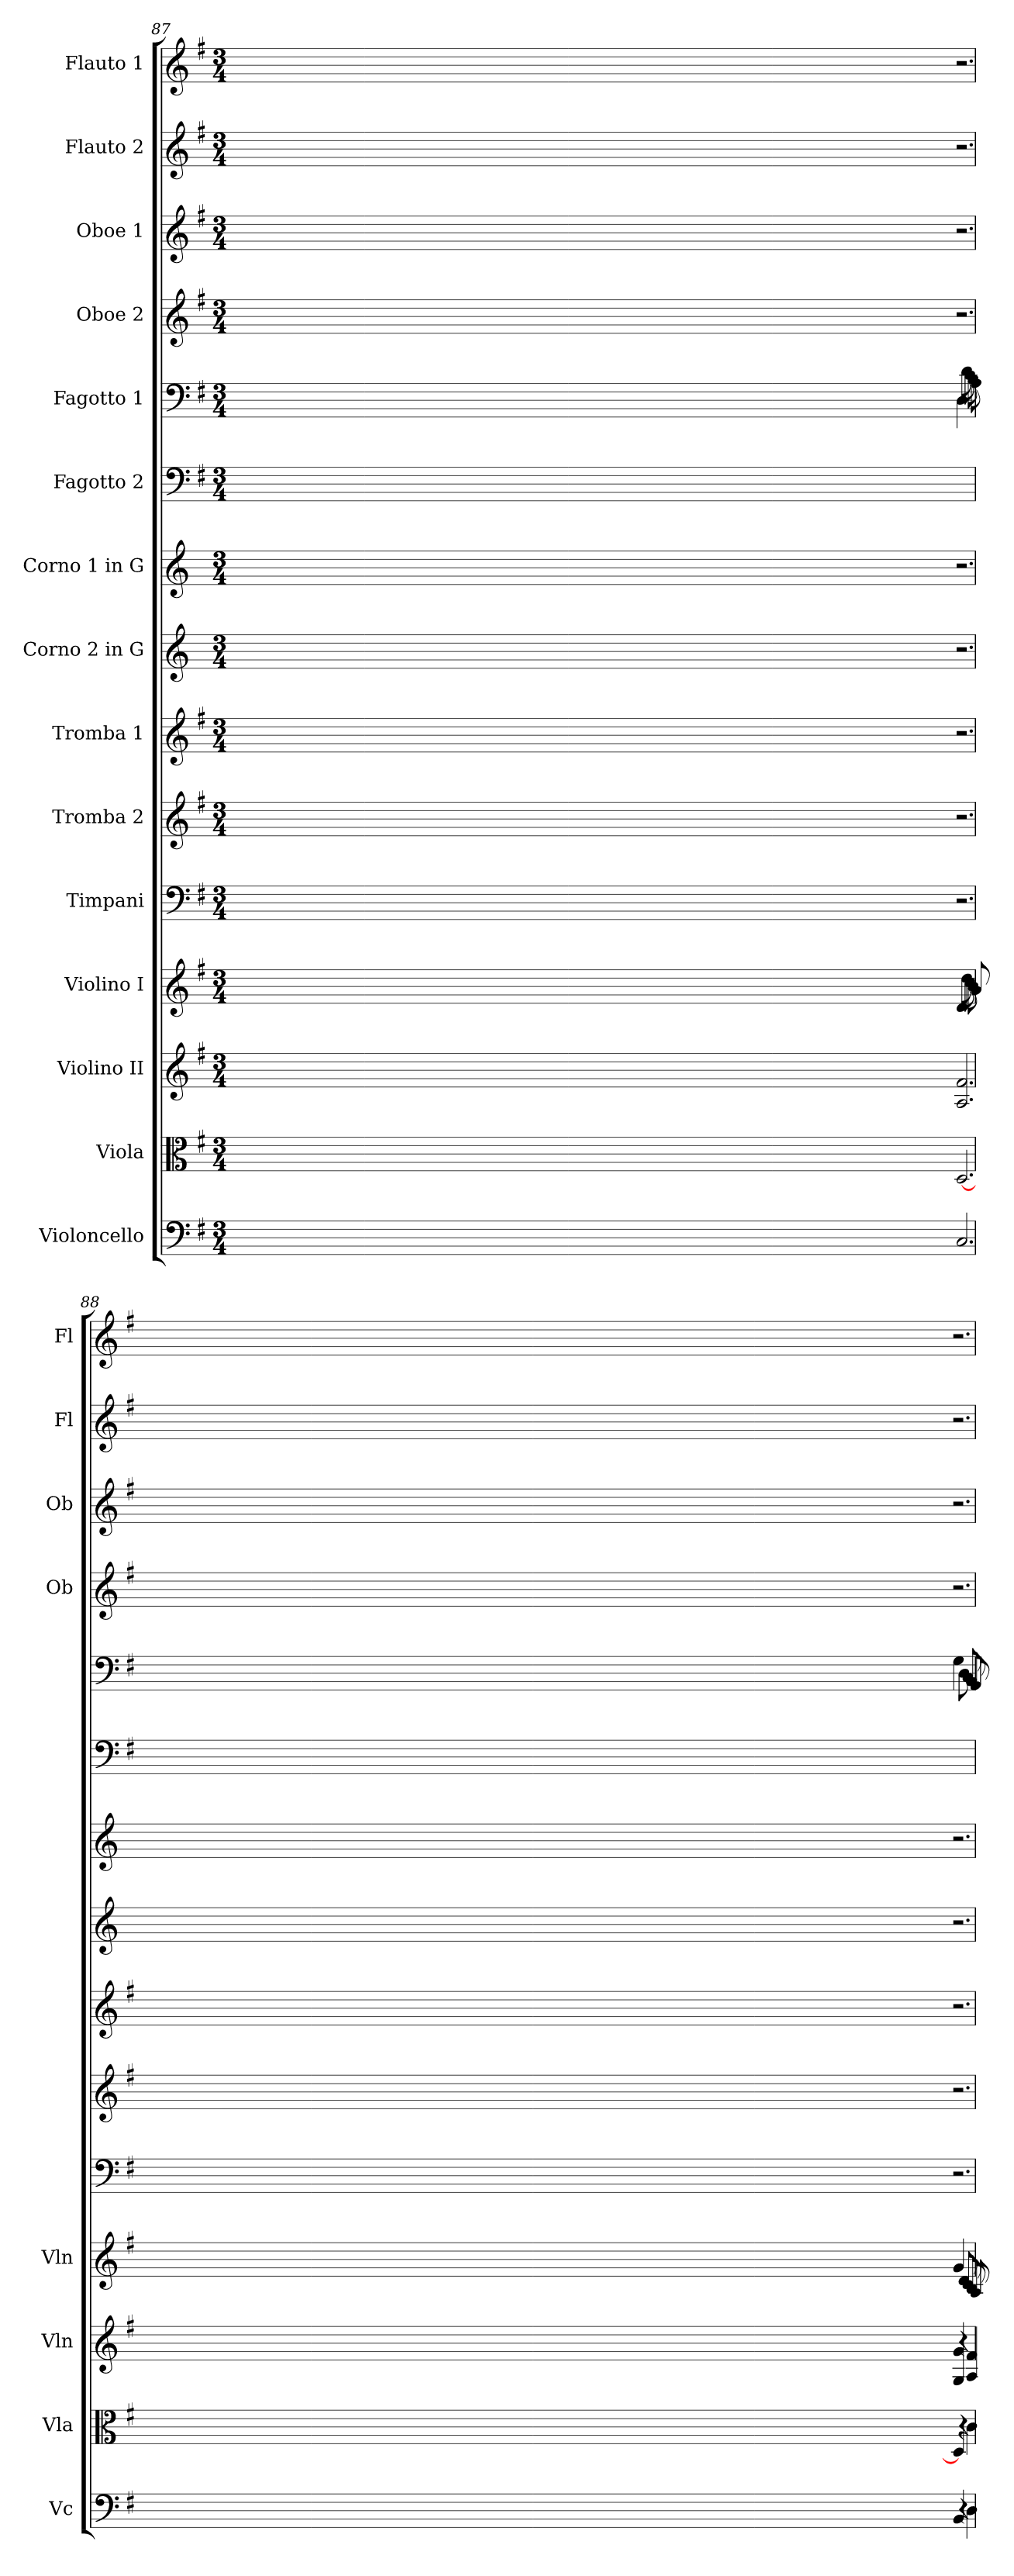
**kern	**kern	**kern	**kern	**kern	**kern	**kern	**kern	**kern	**kern	**kern	**kern	**kern	**kern	**kern
*part15	*part14	*part13	*part12	*part11	*part10	*part9	*part8	*part7	*part6	*part5	*part4	*part3	*part2	*part1
*staff15	*staff14	*staff13	*staff12	*staff11	*staff10	*staff9	*staff8	*staff7	*staff6	*staff5	*staff4	*staff3	*staff2	*staff1
*I"Violoncello	*I"Viola	*I"Violino II	*I"Violino I	*I"Timpani	*I"Tromba 2	*I"Tromba 1	*I"Corno 2 in G	*I"Corno 1 in G	*I"Fagotto 2	*I"Fagotto 1	*I"Oboe 2	*I"Oboe 1	*I"Flauto 2	*I"Flauto 1
*I'Vc	*I'Vla	*I'Vln	*I'Vln	*	*	*	*	*	*	*	*I'Ob	*I'Ob	*I'Fl	*I'Fl
*clefF4	*clefC3	*clefG2	*clefG2	*clefF4	*clefG2	*clefG2	*clefG2	*clefG2	*clefF4	*clefF4	*clefG2	*clefG2	*clefG2	*clefG2
*	*	*	*	*	*ITrd1c2	*ITrd1c2	*ITrd-4c-7	*ITrd-4c-7	*	*	*	*	*	*
*k[f#]	*k[f#]	*k[f#]	*k[f#]	*k[f#]	*k[b-]	*k[b-]	*k[f#]	*k[f#]	*k[f#]	*k[f#]	*k[f#]	*k[f#]	*k[f#]	*k[f#]
*G:	*G:	*G:	*G:	*G:	*F:	*F:	*G:	*G:	*G:	*G:	*G:	*G:	*G:	*G:
*M3/4	*M3/4	*M3/4	*M3/4	*M3/4	*M3/4	*M3/4	*M3/4	*M3/4	*M3/4	*M3/4	*M3/4	*M3/4	*M3/4	*M3/4
=87	=87	=87	=87	=87	=87	=87	=87	=87	=87	=87	=87	=87	=87	=87
1ryy	1ryy	1ryy	1ryy	1ryy	1ryy	1ryy	1ryy	1ryy	1ryy	1ryy	1ryy	1ryy	1ryy	1ryy
1ryy	1ryy	1ryy	1ryy	1ryy	1ryy	1ryy	1ryy	1ryy	1ryy	1ryy	1ryy	1ryy	1ryy	1ryy
1ryy	1ryy	1ryy	1ryy	1ryy	1ryy	1ryy	1ryy	1ryy	1ryy	1ryy	1ryy	1ryy	1ryy	1ryy
1ryy	1ryy	1ryy	1ryy	1ryy	1ryy	1ryy	1ryy	1ryy	1ryy	1ryy	1ryy	1ryy	1ryy	1ryy
1ryy	1ryy	1ryy	1ryy	1ryy	1ryy	1ryy	1ryy	1ryy	1ryy	1ryy	1ryy	1ryy	1ryy	1ryy
1ryy	1ryy	1ryy	1ryy	1ryy	1ryy	1ryy	1ryy	1ryy	1ryy	1ryy	1ryy	1ryy	1ryy	1ryy
1ryy	1ryy	1ryy	1ryy	1ryy	1ryy	1ryy	1ryy	1ryy	1ryy	1ryy	1ryy	1ryy	1ryy	1ryy
1ryy	1ryy	1ryy	1ryy	1ryy	1ryy	1ryy	1ryy	1ryy	1ryy	1ryy	1ryy	1ryy	1ryy	1ryy
1ryy	1ryy	1ryy	1ryy	1ryy	1ryy	1ryy	1ryy	1ryy	1ryy	1ryy	1ryy	1ryy	1ryy	1ryy
1ryy	1ryy	1ryy	1ryy	1ryy	1ryy	1ryy	1ryy	1ryy	1ryy	1ryy	1ryy	1ryy	1ryy	1ryy
1ryy	1ryy	1ryy	1ryy	1ryy	1ryy	1ryy	1ryy	1ryy	1ryy	1ryy	1ryy	1ryy	1ryy	1ryy
1ryy	1ryy	1ryy	1ryy	1ryy	1ryy	1ryy	1ryy	1ryy	1ryy	1ryy	1ryy	1ryy	1ryy	1ryy
1ryy	1ryy	1ryy	1ryy	1ryy	1ryy	1ryy	1ryy	1ryy	1ryy	1ryy	1ryy	1ryy	1ryy	1ryy
1ryy	1ryy	1ryy	1ryy	1ryy	1ryy	1ryy	1ryy	1ryy	1ryy	1ryy	1ryy	1ryy	1ryy	1ryy
1ryy	1ryy	1ryy	1ryy	1ryy	1ryy	1ryy	1ryy	1ryy	1ryy	1ryy	1ryy	1ryy	1ryy	1ryy
1ryy	1ryy	1ryy	1ryy	1ryy	1ryy	1ryy	1ryy	1ryy	1ryy	1ryy	1ryy	1ryy	1ryy	1ryy
1ryy	1ryy	1ryy	1ryy	1ryy	1ryy	1ryy	1ryy	1ryy	1ryy	1ryy	1ryy	1ryy	1ryy	1ryy
1ryy	1ryy	1ryy	1ryy	1ryy	1ryy	1ryy	1ryy	1ryy	1ryy	1ryy	1ryy	1ryy	1ryy	1ryy
1ryy	1ryy	1ryy	1ryy	1ryy	1ryy	1ryy	1ryy	1ryy	1ryy	1ryy	1ryy	1ryy	1ryy	1ryy
1ryy	1ryy	1ryy	1ryy	1ryy	1ryy	1ryy	1ryy	1ryy	1ryy	1ryy	1ryy	1ryy	1ryy	1ryy
1ryy	1ryy	1ryy	1ryy	1ryy	1ryy	1ryy	1ryy	1ryy	1ryy	1ryy	1ryy	1ryy	1ryy	1ryy
1ryy	1ryy	1ryy	1ryy	1ryy	1ryy	1ryy	1ryy	1ryy	1ryy	1ryy	1ryy	1ryy	1ryy	1ryy
1ryy	1ryy	1ryy	1ryy	1ryy	1ryy	1ryy	1ryy	1ryy	1ryy	1ryy	1ryy	1ryy	1ryy	1ryy
1ryy	1ryy	1ryy	1ryy	1ryy	1ryy	1ryy	1ryy	1ryy	1ryy	1ryy	1ryy	1ryy	1ryy	1ryy
1ryy	1ryy	1ryy	1ryy	1ryy	1ryy	1ryy	1ryy	1ryy	1ryy	1ryy	1ryy	1ryy	1ryy	1ryy
1ryy	1ryy	1ryy	1ryy	1ryy	1ryy	1ryy	1ryy	1ryy	1ryy	1ryy	1ryy	1ryy	1ryy	1ryy
1ryy	1ryy	1ryy	1ryy	1ryy	1ryy	1ryy	1ryy	1ryy	1ryy	1ryy	1ryy	1ryy	1ryy	1ryy
1ryy	1ryy	1ryy	1ryy	1ryy	1ryy	1ryy	1ryy	1ryy	1ryy	1ryy	1ryy	1ryy	1ryy	1ryy
1ryy	1ryy	1ryy	1ryy	1ryy	1ryy	1ryy	1ryy	1ryy	1ryy	1ryy	1ryy	1ryy	1ryy	1ryy
1ryy	1ryy	1ryy	1ryy	1ryy	1ryy	1ryy	1ryy	1ryy	1ryy	1ryy	1ryy	1ryy	1ryy	1ryy
1ryy	1ryy	1ryy	1ryy	1ryy	1ryy	1ryy	1ryy	1ryy	1ryy	1ryy	1ryy	1ryy	1ryy	1ryy
1ryy	1ryy	1ryy	1ryy	1ryy	1ryy	1ryy	1ryy	1ryy	1ryy	1ryy	1ryy	1ryy	1ryy	1ryy
1ryy	1ryy	1ryy	1ryy	1ryy	1ryy	1ryy	1ryy	1ryy	1ryy	1ryy	1ryy	1ryy	1ryy	1ryy
1ryy	1ryy	1ryy	1ryy	1ryy	1ryy	1ryy	1ryy	1ryy	1ryy	1ryy	1ryy	1ryy	1ryy	1ryy
1ryy	1ryy	1ryy	1ryy	1ryy	1ryy	1ryy	1ryy	1ryy	1ryy	1ryy	1ryy	1ryy	1ryy	1ryy
1ryy	1ryy	1ryy	1ryy	1ryy	1ryy	1ryy	1ryy	1ryy	1ryy	1ryy	1ryy	1ryy	1ryy	1ryy
1ryy	1ryy	1ryy	1ryy	1ryy	1ryy	1ryy	1ryy	1ryy	1ryy	1ryy	1ryy	1ryy	1ryy	1ryy
1ryy	1ryy	1ryy	1ryy	1ryy	1ryy	1ryy	1ryy	1ryy	1ryy	1ryy	1ryy	1ryy	1ryy	1ryy
1ryy	1ryy	1ryy	1ryy	1ryy	1ryy	1ryy	1ryy	1ryy	1ryy	1ryy	1ryy	1ryy	1ryy	1ryy
1ryy	1ryy	1ryy	1ryy	1ryy	1ryy	1ryy	1ryy	1ryy	1ryy	1ryy	1ryy	1ryy	1ryy	1ryy
1ryy	1ryy	1ryy	1ryy	1ryy	1ryy	1ryy	1ryy	1ryy	1ryy	1ryy	1ryy	1ryy	1ryy	1ryy
1ryy	1ryy	1ryy	1ryy	1ryy	1ryy	1ryy	1ryy	1ryy	1ryy	1ryy	1ryy	1ryy	1ryy	1ryy
1ryy	1ryy	1ryy	1ryy	1ryy	1ryy	1ryy	1ryy	1ryy	1ryy	1ryy	1ryy	1ryy	1ryy	1ryy
1ryy	1ryy	1ryy	1ryy	1ryy	1ryy	1ryy	1ryy	1ryy	1ryy	1ryy	1ryy	1ryy	1ryy	1ryy
1ryy	1ryy	1ryy	1ryy	1ryy	1ryy	1ryy	1ryy	1ryy	1ryy	1ryy	1ryy	1ryy	1ryy	1ryy
1ryy	1ryy	1ryy	1ryy	1ryy	1ryy	1ryy	1ryy	1ryy	1ryy	1ryy	1ryy	1ryy	1ryy	1ryy
1ryy	1ryy	1ryy	1ryy	1ryy	1ryy	1ryy	1ryy	1ryy	1ryy	1ryy	1ryy	1ryy	1ryy	1ryy
1ryy	1ryy	1ryy	1ryy	1ryy	1ryy	1ryy	1ryy	1ryy	1ryy	1ryy	1ryy	1ryy	1ryy	1ryy
1ryy	1ryy	1ryy	1ryy	1ryy	1ryy	1ryy	1ryy	1ryy	1ryy	1ryy	1ryy	1ryy	1ryy	1ryy
1ryy	1ryy	1ryy	1ryy	1ryy	1ryy	1ryy	1ryy	1ryy	1ryy	1ryy	1ryy	1ryy	1ryy	1ryy
1ryy	1ryy	1ryy	1ryy	1ryy	1ryy	1ryy	1ryy	1ryy	1ryy	1ryy	1ryy	1ryy	1ryy	1ryy
1ryy	1ryy	1ryy	1ryy	1ryy	1ryy	1ryy	1ryy	1ryy	1ryy	1ryy	1ryy	1ryy	1ryy	1ryy
1ryy	1ryy	1ryy	1ryy	1ryy	1ryy	1ryy	1ryy	1ryy	1ryy	1ryy	1ryy	1ryy	1ryy	1ryy
1ryy	1ryy	1ryy	1ryy	1ryy	1ryy	1ryy	1ryy	1ryy	1ryy	1ryy	1ryy	1ryy	1ryy	1ryy
1ryy	1ryy	1ryy	1ryy	1ryy	1ryy	1ryy	1ryy	1ryy	1ryy	1ryy	1ryy	1ryy	1ryy	1ryy
1ryy	1ryy	1ryy	1ryy	1ryy	1ryy	1ryy	1ryy	1ryy	1ryy	1ryy	1ryy	1ryy	1ryy	1ryy
1ryy	1ryy	1ryy	1ryy	1ryy	1ryy	1ryy	1ryy	1ryy	1ryy	1ryy	1ryy	1ryy	1ryy	1ryy
1ryy	1ryy	1ryy	1ryy	1ryy	1ryy	1ryy	1ryy	1ryy	1ryy	1ryy	1ryy	1ryy	1ryy	1ryy
1ryy	1ryy	1ryy	1ryy	1ryy	1ryy	1ryy	1ryy	1ryy	1ryy	1ryy	1ryy	1ryy	1ryy	1ryy
1ryy	1ryy	1ryy	1ryy	1ryy	1ryy	1ryy	1ryy	1ryy	1ryy	1ryy	1ryy	1ryy	1ryy	1ryy
1ryy	1ryy	1ryy	1ryy	1ryy	1ryy	1ryy	1ryy	1ryy	1ryy	1ryy	1ryy	1ryy	1ryy	1ryy
1ryy	1ryy	1ryy	1ryy	1ryy	1ryy	1ryy	1ryy	1ryy	1ryy	1ryy	1ryy	1ryy	1ryy	1ryy
1ryy	1ryy	1ryy	1ryy	1ryy	1ryy	1ryy	1ryy	1ryy	1ryy	1ryy	1ryy	1ryy	1ryy	1ryy
1ryy	1ryy	1ryy	1ryy	1ryy	1ryy	1ryy	1ryy	1ryy	1ryy	1ryy	1ryy	1ryy	1ryy	1ryy
1ryy	1ryy	1ryy	1ryy	1ryy	1ryy	1ryy	1ryy	1ryy	1ryy	1ryy	1ryy	1ryy	1ryy	1ryy
2.C	[2.D	2.A 2.f#	4d	2.r	2.r	2.r	2.r	2.r	2.ryy	4D	2.r	2.r	2.r	2.r
.	.	.	8dd	.	.	.	.	.	.	8d	.	.	.	.
.	.	.	8cc	.	.	.	.	.	.	8c	.	.	.	.
.	.	.	8b	.	.	.	.	.	.	8B	.	.	.	.
.	.	.	8a	.	.	.	.	.	.	8A	.	.	.	.
=88	=88	=88	=88	=88	=88	=88	=88	=88	=88	=88	=88	=88	=88	=88
1ryy	1ryy	1ryy	1ryy	1ryy	1ryy	1ryy	1ryy	1ryy	1ryy	1ryy	1ryy	1ryy	1ryy	1ryy
1ryy	1ryy	1ryy	1ryy	1ryy	1ryy	1ryy	1ryy	1ryy	1ryy	1ryy	1ryy	1ryy	1ryy	1ryy
1ryy	1ryy	1ryy	1ryy	1ryy	1ryy	1ryy	1ryy	1ryy	1ryy	1ryy	1ryy	1ryy	1ryy	1ryy
1ryy	1ryy	1ryy	1ryy	1ryy	1ryy	1ryy	1ryy	1ryy	1ryy	1ryy	1ryy	1ryy	1ryy	1ryy
1ryy	1ryy	1ryy	1ryy	1ryy	1ryy	1ryy	1ryy	1ryy	1ryy	1ryy	1ryy	1ryy	1ryy	1ryy
1ryy	1ryy	1ryy	1ryy	1ryy	1ryy	1ryy	1ryy	1ryy	1ryy	1ryy	1ryy	1ryy	1ryy	1ryy
1ryy	1ryy	1ryy	1ryy	1ryy	1ryy	1ryy	1ryy	1ryy	1ryy	1ryy	1ryy	1ryy	1ryy	1ryy
1ryy	1ryy	1ryy	1ryy	1ryy	1ryy	1ryy	1ryy	1ryy	1ryy	1ryy	1ryy	1ryy	1ryy	1ryy
1ryy	1ryy	1ryy	1ryy	1ryy	1ryy	1ryy	1ryy	1ryy	1ryy	1ryy	1ryy	1ryy	1ryy	1ryy
1ryy	1ryy	1ryy	1ryy	1ryy	1ryy	1ryy	1ryy	1ryy	1ryy	1ryy	1ryy	1ryy	1ryy	1ryy
1ryy	1ryy	1ryy	1ryy	1ryy	1ryy	1ryy	1ryy	1ryy	1ryy	1ryy	1ryy	1ryy	1ryy	1ryy
1ryy	1ryy	1ryy	1ryy	1ryy	1ryy	1ryy	1ryy	1ryy	1ryy	1ryy	1ryy	1ryy	1ryy	1ryy
1ryy	1ryy	1ryy	1ryy	1ryy	1ryy	1ryy	1ryy	1ryy	1ryy	1ryy	1ryy	1ryy	1ryy	1ryy
1ryy	1ryy	1ryy	1ryy	1ryy	1ryy	1ryy	1ryy	1ryy	1ryy	1ryy	1ryy	1ryy	1ryy	1ryy
1ryy	1ryy	1ryy	1ryy	1ryy	1ryy	1ryy	1ryy	1ryy	1ryy	1ryy	1ryy	1ryy	1ryy	1ryy
1ryy	1ryy	1ryy	1ryy	1ryy	1ryy	1ryy	1ryy	1ryy	1ryy	1ryy	1ryy	1ryy	1ryy	1ryy
1ryy	1ryy	1ryy	1ryy	1ryy	1ryy	1ryy	1ryy	1ryy	1ryy	1ryy	1ryy	1ryy	1ryy	1ryy
1ryy	1ryy	1ryy	1ryy	1ryy	1ryy	1ryy	1ryy	1ryy	1ryy	1ryy	1ryy	1ryy	1ryy	1ryy
1ryy	1ryy	1ryy	1ryy	1ryy	1ryy	1ryy	1ryy	1ryy	1ryy	1ryy	1ryy	1ryy	1ryy	1ryy
1ryy	1ryy	1ryy	1ryy	1ryy	1ryy	1ryy	1ryy	1ryy	1ryy	1ryy	1ryy	1ryy	1ryy	1ryy
1ryy	1ryy	1ryy	1ryy	1ryy	1ryy	1ryy	1ryy	1ryy	1ryy	1ryy	1ryy	1ryy	1ryy	1ryy
1ryy	1ryy	1ryy	1ryy	1ryy	1ryy	1ryy	1ryy	1ryy	1ryy	1ryy	1ryy	1ryy	1ryy	1ryy
1ryy	1ryy	1ryy	1ryy	1ryy	1ryy	1ryy	1ryy	1ryy	1ryy	1ryy	1ryy	1ryy	1ryy	1ryy
1ryy	1ryy	1ryy	1ryy	1ryy	1ryy	1ryy	1ryy	1ryy	1ryy	1ryy	1ryy	1ryy	1ryy	1ryy
1ryy	1ryy	1ryy	1ryy	1ryy	1ryy	1ryy	1ryy	1ryy	1ryy	1ryy	1ryy	1ryy	1ryy	1ryy
1ryy	1ryy	1ryy	1ryy	1ryy	1ryy	1ryy	1ryy	1ryy	1ryy	1ryy	1ryy	1ryy	1ryy	1ryy
1ryy	1ryy	1ryy	1ryy	1ryy	1ryy	1ryy	1ryy	1ryy	1ryy	1ryy	1ryy	1ryy	1ryy	1ryy
1ryy	1ryy	1ryy	1ryy	1ryy	1ryy	1ryy	1ryy	1ryy	1ryy	1ryy	1ryy	1ryy	1ryy	1ryy
1ryy	1ryy	1ryy	1ryy	1ryy	1ryy	1ryy	1ryy	1ryy	1ryy	1ryy	1ryy	1ryy	1ryy	1ryy
1ryy	1ryy	1ryy	1ryy	1ryy	1ryy	1ryy	1ryy	1ryy	1ryy	1ryy	1ryy	1ryy	1ryy	1ryy
1ryy	1ryy	1ryy	1ryy	1ryy	1ryy	1ryy	1ryy	1ryy	1ryy	1ryy	1ryy	1ryy	1ryy	1ryy
1ryy	1ryy	1ryy	1ryy	1ryy	1ryy	1ryy	1ryy	1ryy	1ryy	1ryy	1ryy	1ryy	1ryy	1ryy
1ryy	1ryy	1ryy	1ryy	1ryy	1ryy	1ryy	1ryy	1ryy	1ryy	1ryy	1ryy	1ryy	1ryy	1ryy
1ryy	1ryy	1ryy	1ryy	1ryy	1ryy	1ryy	1ryy	1ryy	1ryy	1ryy	1ryy	1ryy	1ryy	1ryy
1ryy	1ryy	1ryy	1ryy	1ryy	1ryy	1ryy	1ryy	1ryy	1ryy	1ryy	1ryy	1ryy	1ryy	1ryy
1ryy	1ryy	1ryy	1ryy	1ryy	1ryy	1ryy	1ryy	1ryy	1ryy	1ryy	1ryy	1ryy	1ryy	1ryy
1ryy	1ryy	1ryy	1ryy	1ryy	1ryy	1ryy	1ryy	1ryy	1ryy	1ryy	1ryy	1ryy	1ryy	1ryy
1ryy	1ryy	1ryy	1ryy	1ryy	1ryy	1ryy	1ryy	1ryy	1ryy	1ryy	1ryy	1ryy	1ryy	1ryy
1ryy	1ryy	1ryy	1ryy	1ryy	1ryy	1ryy	1ryy	1ryy	1ryy	1ryy	1ryy	1ryy	1ryy	1ryy
1ryy	1ryy	1ryy	1ryy	1ryy	1ryy	1ryy	1ryy	1ryy	1ryy	1ryy	1ryy	1ryy	1ryy	1ryy
1ryy	1ryy	1ryy	1ryy	1ryy	1ryy	1ryy	1ryy	1ryy	1ryy	1ryy	1ryy	1ryy	1ryy	1ryy
1ryy	1ryy	1ryy	1ryy	1ryy	1ryy	1ryy	1ryy	1ryy	1ryy	1ryy	1ryy	1ryy	1ryy	1ryy
1ryy	1ryy	1ryy	1ryy	1ryy	1ryy	1ryy	1ryy	1ryy	1ryy	1ryy	1ryy	1ryy	1ryy	1ryy
1ryy	1ryy	1ryy	1ryy	1ryy	1ryy	1ryy	1ryy	1ryy	1ryy	1ryy	1ryy	1ryy	1ryy	1ryy
1ryy	1ryy	1ryy	1ryy	1ryy	1ryy	1ryy	1ryy	1ryy	1ryy	1ryy	1ryy	1ryy	1ryy	1ryy
1ryy	1ryy	1ryy	1ryy	1ryy	1ryy	1ryy	1ryy	1ryy	1ryy	1ryy	1ryy	1ryy	1ryy	1ryy
1ryy	1ryy	1ryy	1ryy	1ryy	1ryy	1ryy	1ryy	1ryy	1ryy	1ryy	1ryy	1ryy	1ryy	1ryy
1ryy	1ryy	1ryy	1ryy	1ryy	1ryy	1ryy	1ryy	1ryy	1ryy	1ryy	1ryy	1ryy	1ryy	1ryy
1ryy	1ryy	1ryy	1ryy	1ryy	1ryy	1ryy	1ryy	1ryy	1ryy	1ryy	1ryy	1ryy	1ryy	1ryy
1ryy	1ryy	1ryy	1ryy	1ryy	1ryy	1ryy	1ryy	1ryy	1ryy	1ryy	1ryy	1ryy	1ryy	1ryy
1ryy	1ryy	1ryy	1ryy	1ryy	1ryy	1ryy	1ryy	1ryy	1ryy	1ryy	1ryy	1ryy	1ryy	1ryy
1ryy	1ryy	1ryy	1ryy	1ryy	1ryy	1ryy	1ryy	1ryy	1ryy	1ryy	1ryy	1ryy	1ryy	1ryy
1ryy	1ryy	1ryy	1ryy	1ryy	1ryy	1ryy	1ryy	1ryy	1ryy	1ryy	1ryy	1ryy	1ryy	1ryy
1ryy	1ryy	1ryy	1ryy	1ryy	1ryy	1ryy	1ryy	1ryy	1ryy	1ryy	1ryy	1ryy	1ryy	1ryy
1ryy	1ryy	1ryy	1ryy	1ryy	1ryy	1ryy	1ryy	1ryy	1ryy	1ryy	1ryy	1ryy	1ryy	1ryy
1ryy	1ryy	1ryy	1ryy	1ryy	1ryy	1ryy	1ryy	1ryy	1ryy	1ryy	1ryy	1ryy	1ryy	1ryy
1ryy	1ryy	1ryy	1ryy	1ryy	1ryy	1ryy	1ryy	1ryy	1ryy	1ryy	1ryy	1ryy	1ryy	1ryy
1ryy	1ryy	1ryy	1ryy	1ryy	1ryy	1ryy	1ryy	1ryy	1ryy	1ryy	1ryy	1ryy	1ryy	1ryy
1ryy	1ryy	1ryy	1ryy	1ryy	1ryy	1ryy	1ryy	1ryy	1ryy	1ryy	1ryy	1ryy	1ryy	1ryy
1ryy	1ryy	1ryy	1ryy	1ryy	1ryy	1ryy	1ryy	1ryy	1ryy	1ryy	1ryy	1ryy	1ryy	1ryy
1ryy	1ryy	1ryy	1ryy	1ryy	1ryy	1ryy	1ryy	1ryy	1ryy	1ryy	1ryy	1ryy	1ryy	1ryy
1ryy	1ryy	1ryy	1ryy	1ryy	1ryy	1ryy	1ryy	1ryy	1ryy	1ryy	1ryy	1ryy	1ryy	1ryy
1ryy	1ryy	1ryy	1ryy	1ryy	1ryy	1ryy	1ryy	1ryy	1ryy	1ryy	1ryy	1ryy	1ryy	1ryy
1ryy	1ryy	1ryy	1ryy	1ryy	1ryy	1ryy	1ryy	1ryy	1ryy	1ryy	1ryy	1ryy	1ryy	1ryy
1ryy	1ryy	1ryy	1ryy	1ryy	1ryy	1ryy	1ryy	1ryy	1ryy	1ryy	1ryy	1ryy	1ryy	1ryy
2.ryy	2.ryy	2.ryy	2.ryy	2.ryy	2.ryy	2.ryy	2.ryy	2.ryy	2.ryy	2.ryy	2.ryy	2.ryy	2.ryy	2.ryy
4BB	4D]	4G 4g	4g	2.r	2.r	2.r	2.r	2.r	2.ryy	4G	2.r	2.r	2.r	2.r
4r	4r	4r	8d	.	.	.	.	.	.	8D	.	.	.	.
.	.	.	8c	.	.	.	.	.	.	8C	.	.	.	.
4D	4c	4A 4f#	8B	.	.	.	.	.	.	8BB	.	.	.	.
.	.	.	8A	.	.	.	.	.	.	8AA	.	.	.	.
=	=	=	=	=	=	=	=	=	=	=	=	=	=	=
*-	*-	*-	*-	*-	*-	*-	*-	*-	*-	*-	*-	*-	*-	*-
